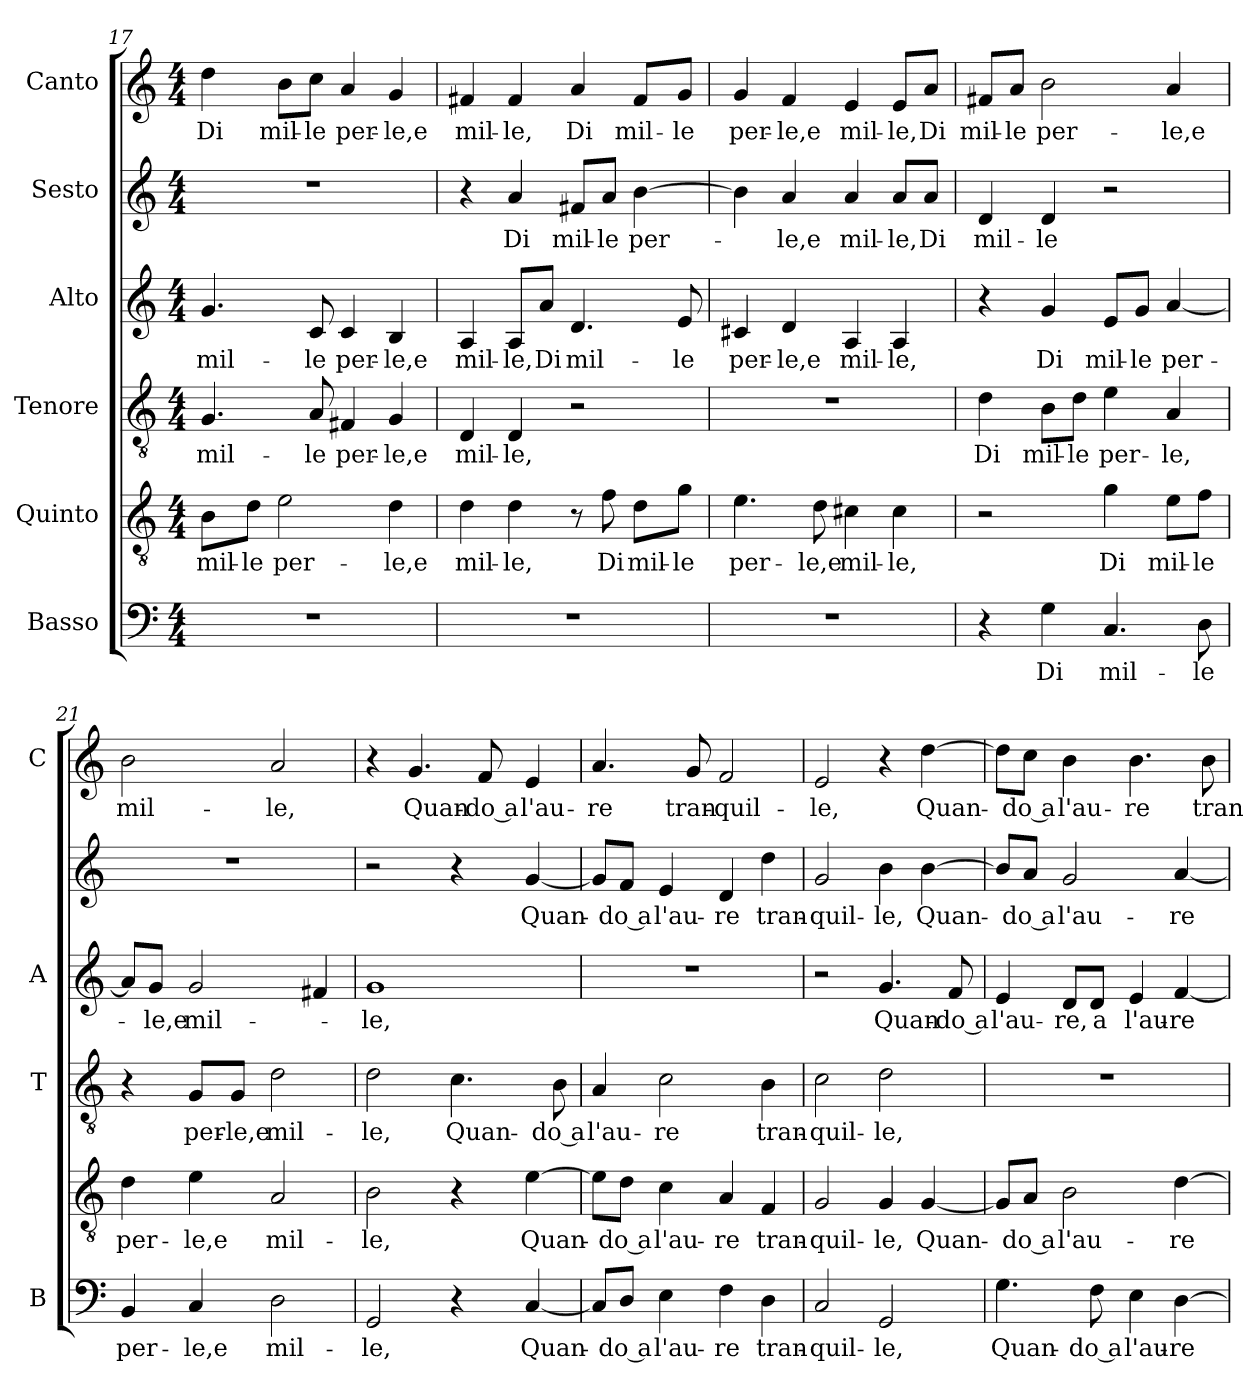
**kern	**text	**kern	**text	**kern	**text	**kern	**text	**kern	**text	**kern	**text
*part6	*part6	*part5	*part5	*part4	*part4	*part3	*part3	*part2	*part2	*part1	*part1
*staff6	*staff6	*staff5	*staff5	*staff4	*staff4	*staff3	*staff3	*staff2	*staff2	*staff1	*staff1
*I"Basso	*	*I"Quinto	*	*I"Tenore	*	*I"Alto	*	*I"Sesto	*	*I"Canto	*
*I'B	*	*	*	*I'T	*	*I'A	*	*	*	*I'C	*
*clefF4	*	*clefGv2	*	*clefGv2	*	*clefG2	*	*clefG2	*	*clefG2	*
*k[]	*	*k[]	*	*k[]	*	*k[]	*	*k[]	*	*k[]	*
*C:	*	*C:	*	*C:	*	*C:	*	*C:	*	*C:	*
*M4/4	*	*M4/4	*	*M4/4	*	*M4/4	*	*M4/4	*	*M4/4	*
=17	=17	=17	=17	=17	=17	=17	=17	=17	=17	=17	=17
!	!	!	!LO:LY:b	!	!LO:LY:b	!	!LO:LY:b	!	!	!	!LO:LY:b
1r	.	8B\L	mil-	4.G/	mil-	4.g/	mil-	1r	.	4dd\	Di
!	!	!	!LO:LY:b	!	!	!	!	!	!	!	!
.	.	8d\J	-le	.	.	.	.	.	.	.	.
!	!	!	!LO:LY:b	!	!	!	!	!	!	!	!LO:LY:b
.	.	2e\	per-	.	.	.	.	.	.	8b\L	mil-
!	!	!	!	!	!LO:LY:b	!	!LO:LY:b	!	!	!	!LO:LY:b
.	.	.	.	8A/	-le	8c/	-le	.	.	8cc\J	-le
!	!	!	!	!	!LO:LY:b	!	!LO:LY:b	!	!	!	!LO:LY:b
.	.	.	.	4F#X/	per-	4c/	per-	.	.	4a/	per-
!	!	!	!LO:LY:b	!	!LO:LY:b	!	!LO:LY:b	!	!	!	!LO:LY:b
.	.	4d\	-le,e	4G/	-le,e	4B/	-le,e	.	.	4g/	-le,e
=18	=18	=18	=18	=18	=18	=18	=18	=18	=18	=18	=18
!	!	!	!LO:LY:b	!	!LO:LY:b	!	!LO:LY:b	!	!	!	!LO:LY:b
1r	.	4d\	mil-	4D/	mil-	4A/	mil-	4r	.	4f#X/	mil-
!	!	!	!LO:LY:b	!	!LO:LY:b	!	!LO:LY:b	!	!LO:LY:b	!	!LO:LY:b
.	.	4d\	-le,	4D/	-le,	8A/L	-le,	4a/	Di	4f#/	-le,
!	!	!	!	!	!	!	!LO:LY:b	!	!	!	!
.	.	.	.	.	.	8a/J	Di	.	.	.	.
!	!	!	!	!	!	!	!LO:LY:b	!	!LO:LY:b	!	!LO:LY:b
.	.	8r	.	2r	.	4.d/	mil-	8f#X/L	mil-	4a/	Di
!	!	!	!LO:LY:b	!	!	!	!	!	!LO:LY:b	!	!
.	.	8f\	Di	.	.	.	.	8a/J	-le	.	.
!	!	!	!LO:LY:b	!	!	!	!	!	!LO:LY:b	!	!LO:LY:b
.	.	8d\L	mil-	.	.	.	.	[4b\	per-	8f#/L	mil-
!	!	!	!LO:LY:b	!	!	!	!LO:LY:b	!	!	!	!LO:LY:b
.	.	8g\J	-le	.	.	8e/	-le	.	.	8g/J	-le
=19	=19	=19	=19	=19	=19	=19	=19	=19	=19	=19	=19
!	!	!	!LO:LY:b	!	!	!	!LO:LY:b	!	!	!	!LO:LY:b
1r	.	4.e\	per-	1r	.	4c#X/	per-	4b\]	.	4g/	per-
!	!	!	!	!	!	!	!LO:LY:b	!	!LO:LY:b	!	!LO:LY:b
.	.	.	.	.	.	4d/	-le,e	4a/	-le,e	4f/	-le,e
!	!	!	!LO:LY:b	!	!	!	!	!	!	!	!
.	.	8d\	-le,e	.	.	.	.	.	.	.	.
!	!	!	!LO:LY:b	!	!	!	!LO:LY:b	!	!LO:LY:b	!	!LO:LY:b
.	.	4c#X\	mil-	.	.	4A/	mil-	4a/	mil-	4e/	mil-
!	!	!	!LO:LY:b	!	!	!	!LO:LY:b	!	!LO:LY:b	!	!LO:LY:b
.	.	4c#\	-le,	.	.	4A/	-le,	8a/L	-le,	8e/L	-le,
!	!	!	!	!	!	!	!	!	!LO:LY:b	!	!LO:LY:b
.	.	.	.	.	.	.	.	8a/J	Di	8a/J	Di
=20	=20	=20	=20	=20	=20	=20	=20	=20	=20	=20	=20
!	!	!	!	!	!LO:LY:b	!	!	!	!LO:LY:b	!	!LO:LY:b
4r	.	2r	.	4d\	Di	4r	.	4d/	mil-	8f#X/L	mil-
!	!	!	!	!	!	!	!	!	!	!	!LO:LY:b
.	.	.	.	.	.	.	.	.	.	8a/J	-le
!	!LO:LY:b	!	!	!	!LO:LY:b	!	!LO:LY:b	!	!LO:LY:b	!	!LO:LY:b
4G\	Di	.	.	8B\L	mil-	4g/	Di	4d/	-le	2b\	per-
!	!	!	!	!	!LO:LY:b	!	!	!	!	!	!
.	.	.	.	8d\J	-le	.	.	.	.	.	.
!	!LO:LY:b	!	!LO:LY:b	!	!LO:LY:b	!	!LO:LY:b	!	!	!	!
4.C/	mil-	4g\	Di	4e\	per-	8e/L	mil-	2r	.	.	.
!	!	!	!	!	!	!	!LO:LY:b	!	!	!	!
.	.	.	.	.	.	8g/J	-le	.	.	.	.
!	!	!	!LO:LY:b	!	!LO:LY:b	!	!LO:LY:b	!	!	!	!LO:LY:b
.	.	8e\L	mil-	4A/	-le,	[4a/	per-	.	.	4a/	-le,e
!	!LO:LY:b	!	!LO:LY:b	!	!	!	!	!	!	!	!
8D\	-le	8f\J	-le	.	.	.	.	.	.	.	.
!!LO:PB:g=z
=21	=21	=21	=21	=21	=21	=21	=21	=21	=21	=21	=21
!	!LO:LY:b	!	!LO:LY:b	!	!	!	!	!	!	!	!LO:LY:b
4BB/	per-	4d\	per-	4r	.	8a/L]	.	1r	.	2b\	mil-
!	!	!	!	!	!	!	!LO:LY:b	!	!	!	!
.	.	.	.	.	.	8g/J	-le,e	.	.	.	.
!	!LO:LY:b	!	!LO:LY:b	!	!LO:LY:b	!	!LO:LY:b	!	!	!	!
4C/	-le,e	4e\	-le,e	8G/L	per-	2g/	mil-	.	.	.	.
!	!	!	!	!	!LO:LY:b	!	!	!	!	!	!
.	.	.	.	8G/J	-le,e	.	.	.	.	.	.
!	!LO:LY:b	!	!LO:LY:b	!	!LO:LY:b	!	!	!	!	!	!LO:LY:b
2D\	mil-	2A/	mil-	2d\	mil-	.	.	.	.	2a/	-le,
.	.	.	.	.	.	4f#X/	.	.	.	.	.
=22	=22	=22	=22	=22	=22	=22	=22	=22	=22	=22	=22
!	!LO:LY:b	!	!LO:LY:b	!	!LO:LY:b	!	!LO:LY:b	!	!	!	!
2GG/	-le,	2B\	-le,	2d\	-le,	1g	-le,	2r	.	4r	.
!	!	!	!	!	!	!	!	!	!	!	!LO:LY:b
.	.	.	.	.	.	.	.	.	.	4.g/	Quan-
!	!	!	!	!	!LO:LY:b	!	!	!	!	!	!
4r	.	4r	.	4.c\	Quan-	.	.	4r	.	.	.
!	!	!	!	!	!	!	!	!	!	!	!LO:LY:b
.	.	.	.	.	.	.	.	.	.	8f/	-do a
!	!LO:LY:b	!	!LO:LY:b	!	!	!	!	!	!LO:LY:b	!	!LO:LY:b
[4C/	Quan-	[4e\	Quan-	.	.	.	.	[4g/	Quan-	4e/	l'au-
!	!	!	!	!	!LO:LY:b	!	!	!	!	!	!
.	.	.	.	8B\	-do a	.	.	.	.	.	.
=23	=23	=23	=23	=23	=23	=23	=23	=23	=23	=23	=23
!	!	!	!	!	!LO:LY:b	!	!	!	!	!	!LO:LY:b
8C/L]	.	8e\L]	.	4A/	l'au-	1r	.	8g/L]	.	4.a/	-re
!	!LO:LY:b	!	!LO:LY:b	!	!	!	!	!	!LO:LY:b	!	!
8D/J	-do a	8d\J	-do a	.	.	.	.	8f/J	-do a	.	.
!	!LO:LY:b	!	!LO:LY:b	!	!LO:LY:b	!	!	!	!LO:LY:b	!	!
4E\	l'au-	4c\	l'au-	2c\	-re	.	.	4e/	l'au-	.	.
!	!	!	!	!	!	!	!	!	!	!	!LO:LY:b
.	.	.	.	.	.	.	.	.	.	8g/	tran-
!	!LO:LY:b	!	!LO:LY:b	!	!	!	!	!	!LO:LY:b	!	!LO:LY:b
4F\	-re	4A/	-re	.	.	.	.	4d/	-re	2f/	-quil-
!	!LO:LY:b	!	!LO:LY:b	!	!LO:LY:b	!	!	!	!LO:LY:b	!	!
4D\	tran-	4F/	tran-	4B\	tran-	.	.	4dd\	tran-	.	.
=24	=24	=24	=24	=24	=24	=24	=24	=24	=24	=24	=24
!	!LO:LY:b	!	!LO:LY:b	!	!LO:LY:b	!	!	!	!LO:LY:b	!	!LO:LY:b
2C/	-quil-	2G/	-quil-	2c\	-quil-	2r	.	2g/	-quil-	2e/	-le,
!	!LO:LY:b	!	!LO:LY:b	!	!LO:LY:b	!	!LO:LY:b	!	!LO:LY:b	!	!
2GG/	-le,	4G/	-le,	2d\	-le,	4.g/	Quan-	4b\	-le,	4r	.
!	!	!	!LO:LY:b	!	!	!	!	!	!LO:LY:b	!	!LO:LY:b
.	.	[4G/	Quan-	.	.	.	.	[4b\	Quan-	[4dd\	Quan-
!	!	!	!	!	!	!	!LO:LY:b	!	!	!	!
.	.	.	.	.	.	8f/	-do a	.	.	.	.
=25	=25	=25	=25	=25	=25	=25	=25	=25	=25	=25	=25
!	!LO:LY:b	!	!	!	!	!	!LO:LY:b	!	!	!	!
4.G\	Quan-	8G/L]	.	1r	.	4e/	l'au-	8b/L]	.	8dd\L]	.
!	!	!	!LO:LY:b	!	!	!	!	!	!LO:LY:b	!	!LO:LY:b
.	.	8A/J	-do a	.	.	.	.	8a/J	-do a	8cc\J	-do a
!	!	!	!LO:LY:b	!	!	!	!LO:LY:b	!	!LO:LY:b	!	!LO:LY:b
.	.	2B\	l'au-	.	.	8d/L	-re,	2g/	l'au-	4b\	l'au-
!	!LO:LY:b	!	!	!	!	!	!LO:LY:b	!	!	!	!
8F\	-do a	.	.	.	.	8d/J	a	.	.	.	.
!	!LO:LY:b	!	!	!	!	!	!LO:LY:b	!	!	!	!LO:LY:b
4E\	l'au-	.	.	.	.	4e/	l'au-	.	.	4.b\	-re
!	!LO:LY:b	!	!LO:LY:b	!	!	!	!LO:LY:b	!	!LO:LY:b	!	!
[4D\	-re	[4d\	-re	.	.	[4f/	-re	[4a/	-re	.	.
!	!	!	!	!	!	!	!	!	!	!	!LO:LY:b
.	.	.	.	.	.	.	.	.	.	8b\	tran-
=	=	=	=	=	=	=	=	=	=	=	=
*-	*-	*-	*-	*-	*-	*-	*-	*-	*-	*-	*-
